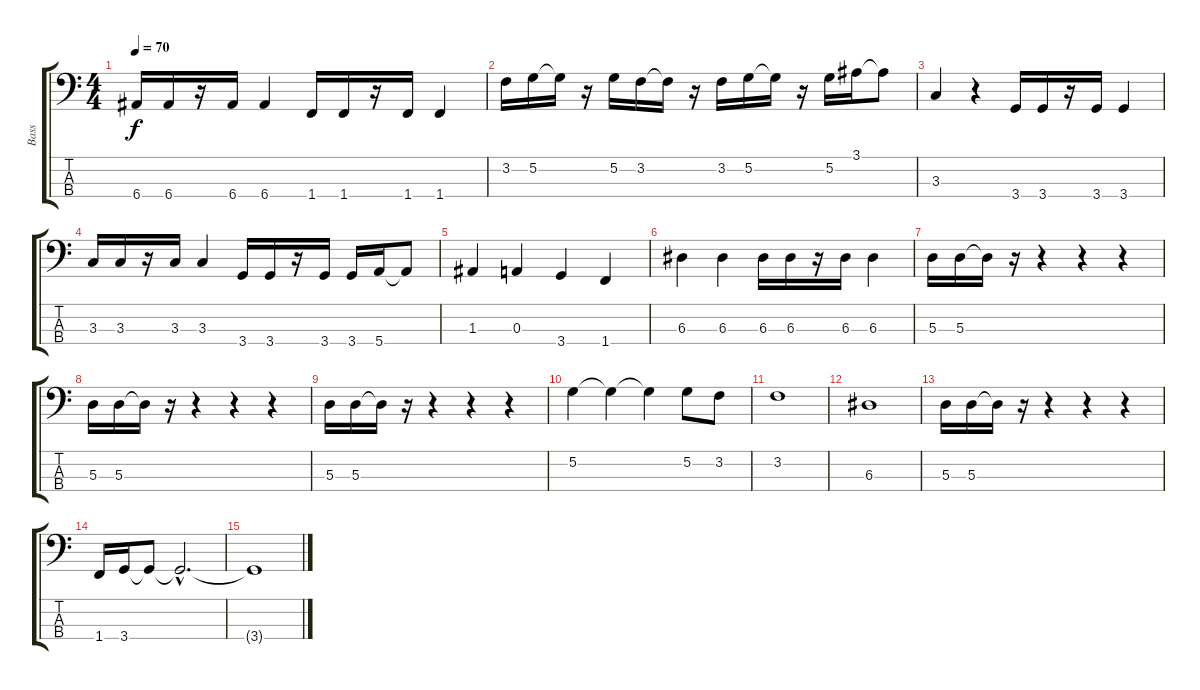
\track ("Bass" "Bass") {instrument electricbassfinger}
\staff {score tabs}
\tuning (G2 D2 A1 E1) {hide}
\ts (4 4)
\tempo 70
\clef f4
\ks c
6.4.16{dy f} 6.4.16 r.16 6.4.16 6.4.4 1.4.16 1.4.16 r.16 1.4.16 1.4.4 |
3.2.16 5.2.16 5.2{t}.16 r.16 5.2.16 3.2.16 3.2{t}.16 r.16 3.2.16 5.2.16 5.2{t}.16 r.16 5.2.16 3.1.16 3.1{t}.8 |
3.3.4 r.4 3.4.16 3.4.16 r.16 3.4.16 3.4.4 |
3.3.16 3.3.16 r.16 3.3.16 3.3.4 3.4.16 3.4.16 r.16 3.4.16 3.4.16 5.4.16 5.4{t}.8 |
1.3.4 0.3.4 3.4.4 1.4.4 |
6.3.4 6.3.4 6.3.16 6.3.16 r.16 6.3.16 6.3.4 |
5.3.16 5.3.16 5.3{t}.16 r.16 r.4 r.4 r.4 |
5.3.16 5.3.16 5.3{t}.16 r.16 r.4 r.4 r.4 |
5.3.16 5.3.16 5.3{t}.16 r.16 r.4 r.4 r.4 |
5.2.4 5.2{t}.4 5.2{t}.4 5.2.8 3.2.8 |
3.2.1 |
6.3.1 |
5.3.16 5.3.16 5.3{t}.16 r.16 r.4 r.4 r.4 |
1.4.16 3.4.16 3.4{t}.8 3.4{hac t}.2{d} |
3.4{t}.1
